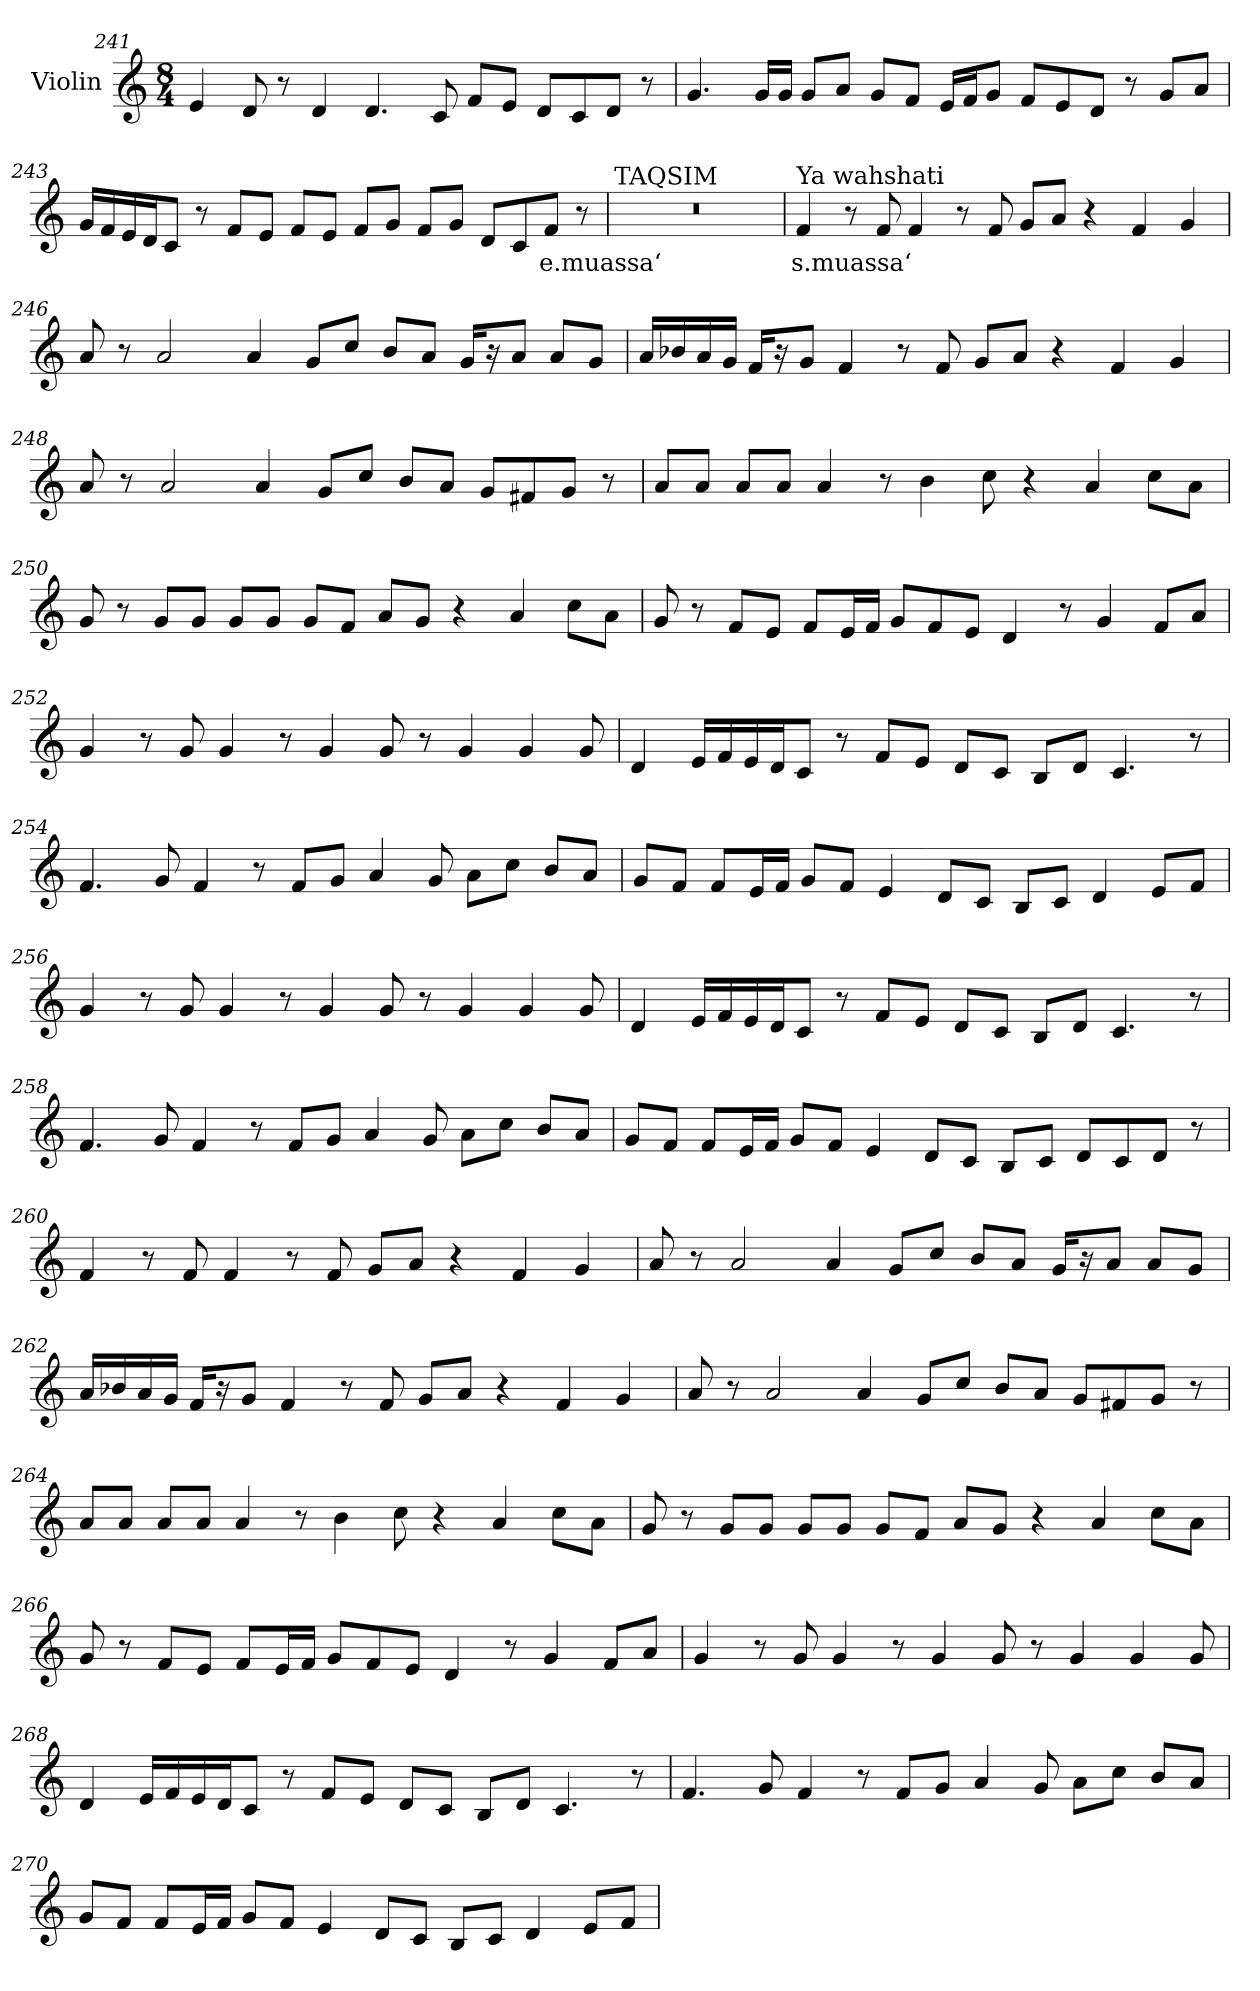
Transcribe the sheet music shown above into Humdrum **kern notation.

**kern	**text
*part1	*part1
*staff1	*staff1
*I"Violin	*
*clefG2	*
*k[]	*
*M8/4	*
=241	=241
4e/	.
8d/	.
8r	.
4d/	.
4.d/	.
8c/	.
8f/L	.
8e/J	.
8d/L	.
8c/	.
8d/J	.
8r	.
!!LO:LB:g=z
=242	=242
4.g/	.
16g/LL	.
16g/JJ	.
8g/L	.
8a/J	.
8g/L	.
8f/J	.
16e/LL	.
16f/J	.
8g/J	.
8f/L	.
8e/	.
8d/J	.
8r	.
8g/L	.
8a/J	.
=243	=243
16g/LL	.
16f/	.
16e/	.
16d/J	.
8c/J	.
8r	.
8f/L	.
8e/J	.
8f/L	.
8e/J	.
8f/L	.
8g/J	.
8f/L	.
8g/J	.
8d/L	.
8c/	.
!	!LO:LY:b
8f/J	e.muassa‘
8r	.
!!LO:LB:g=z
=244	=244
!LO:TX:a:t=TAQSIM	!
0r	.
=245	=245
!LO:TX:a:t=Ya wahshati	!
!	!LO:LY:b
4f/	s.muassa‘
8r	.
8f/	.
4f/	.
8r	.
8f/	.
8g/L	.
8a/J	.
4r	.
4f/	.
4g/	.
!!LO:LB:g=z
=246	=246
8a/	.
8r	.
2a/	.
4a/	.
8g/L	.
8cc/J	.
8b/L	.
8a/J	.
16g/KL	.
16r	.
8a/J	.
8a/L	.
8g/J	.
=247	=247
16a/LL	.
16b-X/	.
16a/	.
16g/JJ	.
16f/KL	.
16r	.
8g/J	.
4f/	.
8r	.
8f/	.
8g/L	.
8a/J	.
4r	.
4f/	.
4g/	.
!!LO:LB:g=z
=248	=248
8a/	.
8r	.
2a/	.
4a/	.
8g/L	.
8cc/J	.
8b/L	.
8a/J	.
8g/L	.
8f#X/	.
8g/J	.
8r	.
=249	=249
8a/L	.
8a/J	.
8a/L	.
8a/J	.
4a/	.
8r	.
4b\	.
8cc\	.
4r	.
4a/	.
8cc\L	.
8a\J	.
!!LO:LB:g=z
=250	=250
8g/	.
8r	.
8g/L	.
8g/J	.
8g/L	.
8g/J	.
8g/L	.
8f/J	.
8a/L	.
8g/J	.
4r	.
4a/	.
8cc\L	.
8a\J	.
=251	=251
8g/	.
8r	.
8f/L	.
8e/J	.
8f/L	.
16e/L	.
16f/JJ	.
8g/L	.
8f/	.
8e/J	.
4d/	.
8r	.
4g/	.
8f/L	.
8a/J	.
!!LO:LB:g=z
=252	=252
4g/	.
8r	.
8g/	.
4g/	.
8r	.
4g/	.
8g/	.
8r	.
4g/	.
4g/	.
8g/	.
=253	=253
4d/	.
16e/LL	.
16f/	.
16e/	.
16d/J	.
8c/J	.
8r	.
8f/L	.
8e/J	.
8d/L	.
8c/J	.
8B/L	.
8d/J	.
4.c/	.
8r	.
!!LO:LB:g=z
=254	=254
4.f/	.
8g/	.
4f/	.
8r	.
8f/L	.
8g/J	.
4a/	.
8g/	.
8a\L	.
8cc\J	.
8b/L	.
8a/J	.
=255	=255
8g/L	.
8f/J	.
8f/L	.
16e/L	.
16f/JJ	.
8g/L	.
8f/J	.
4e/	.
8d/L	.
8c/J	.
8B/L	.
8c/J	.
4d/	.
8e/L	.
8f/J	.
!!LO:PB:g=z
=256	=256
4g/	.
8r	.
8g/	.
4g/	.
8r	.
4g/	.
8g/	.
8r	.
4g/	.
4g/	.
8g/	.
=257	=257
4d/	.
16e/LL	.
16f/	.
16e/	.
16d/J	.
8c/J	.
8r	.
8f/L	.
8e/J	.
8d/L	.
8c/J	.
8B/L	.
8d/J	.
4.c/	.
8r	.
!!LO:LB:g=z
=258	=258
4.f/	.
8g/	.
4f/	.
8r	.
8f/L	.
8g/J	.
4a/	.
8g/	.
8a\L	.
8cc\J	.
8b/L	.
8a/J	.
=259	=259
8g/L	.
8f/J	.
8f/L	.
16e/L	.
16f/JJ	.
8g/L	.
8f/J	.
4e/	.
8d/L	.
8c/J	.
8B/L	.
8c/J	.
8d/L	.
8c/	.
8d/J	.
8r	.
!!LO:LB:g=z
=260	=260
4f/	.
8r	.
8f/	.
4f/	.
8r	.
8f/	.
8g/L	.
8a/J	.
4r	.
4f/	.
4g/	.
=261	=261
8a/	.
8r	.
2a/	.
4a/	.
8g/L	.
8cc/J	.
8b/L	.
8a/J	.
16g/KL	.
16r	.
8a/J	.
8a/L	.
8g/J	.
!!LO:LB:g=z
=262	=262
16a/LL	.
16b-X/	.
16a/	.
16g/JJ	.
16f/KL	.
16r	.
8g/J	.
4f/	.
8r	.
8f/	.
8g/L	.
8a/J	.
4r	.
4f/	.
4g/	.
!!LO:LB:g=z
=263	=263
8a/	.
8r	.
2a/	.
4a/	.
8g/L	.
8cc/J	.
8b/L	.
8a/J	.
8g/L	.
8f#X/	.
8g/J	.
8r	.
=264	=264
8a/L	.
8a/J	.
8a/L	.
8a/J	.
4a/	.
8r	.
4b\	.
8cc\	.
4r	.
4a/	.
8cc\L	.
8a\J	.
!!LO:LB:g=z
=265	=265
8g/	.
8r	.
8g/L	.
8g/J	.
8g/L	.
8g/J	.
8g/L	.
8f/J	.
8a/L	.
8g/J	.
4r	.
4a/	.
8cc\L	.
8a\J	.
=266	=266
8g/	.
8r	.
8f/L	.
8e/J	.
8f/L	.
16e/L	.
16f/JJ	.
8g/L	.
8f/	.
8e/J	.
4d/	.
8r	.
4g/	.
8f/L	.
8a/J	.
!!LO:LB:g=z
=267	=267
4g/	.
8r	.
8g/	.
4g/	.
8r	.
4g/	.
8g/	.
8r	.
4g/	.
4g/	.
8g/	.
=268	=268
4d/	.
16e/LL	.
16f/	.
16e/	.
16d/J	.
8c/J	.
8r	.
8f/L	.
8e/J	.
8d/L	.
8c/J	.
8B/L	.
8d/J	.
4.c/	.
8r	.
!!LO:LB:g=z
=269	=269
4.f/	.
8g/	.
4f/	.
8r	.
8f/L	.
8g/J	.
4a/	.
8g/	.
8a\L	.
8cc\J	.
8b/L	.
8a/J	.
=270	=270
8g/L	.
8f/J	.
8f/L	.
16e/L	.
16f/JJ	.
8g/L	.
8f/J	.
4e/	.
8d/L	.
8c/J	.
8B/L	.
8c/J	.
4d/	.
8e/L	.
8f/J	.
=	=
*-	*-
